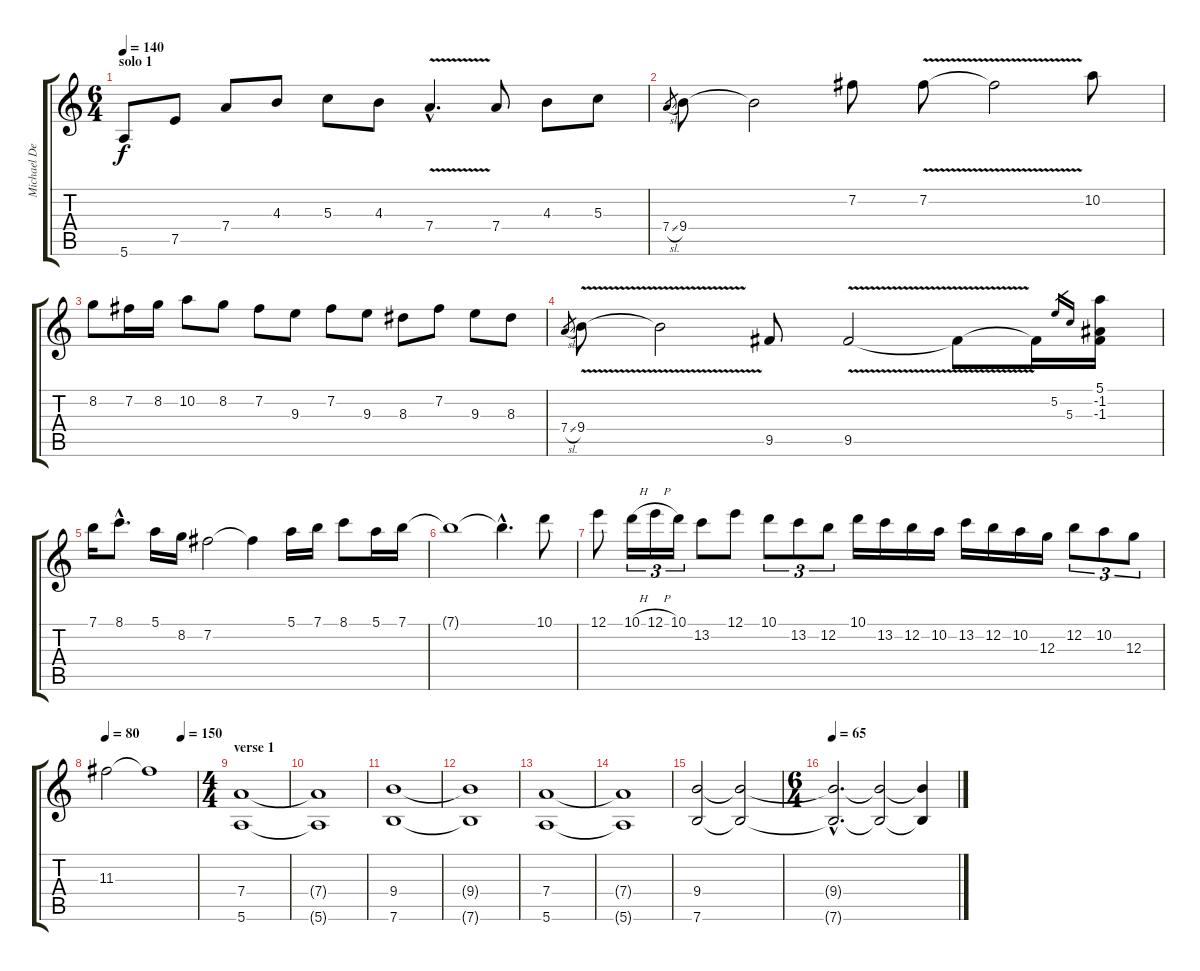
\track ("Michael Denner" "Michael De") {instrument distortionguitar}
\staff {score tabs}
\tuning (E4 B3 G3 D3 A2 E2) {hide}
\ts (6 4)
\section ("" "solo 1")
\tempo 140
\clef g2
\ks c
5.6.8{dy f} 7.5.8 7.4.8 4.3.8 5.3.8 4.3.8 7.4{v hac}.4{d} 7.4.8 4.3.8 5.3.8 |
7.4{sl}.8{gr} 9.4.8 9.4{t}.2 7.2.8 7.2{v}.8 7.2{t}.2 10.2.8 |
8.2.8 7.2.16 8.2.16 10.2.8 8.2.8 7.2.8 9.3.8 7.2.8 9.3.8 8.3.8 7.2.8 9.3.8 8.3.8 |
7.4{sl}.8{gr} 9.4{v}.8 9.4{t}.2 9.5.8 9.5{v}.2 9.5{t}.8 9.5{t}.16 5.2.16{gr} 5.3.16{gr} (5.1 -1.2 -1.3).16 |
7.1.16 8.1{hac}.8{d} 5.1.16 8.2.16 7.2.2 7.2{t}.4 5.1.16 7.1.16 8.1.8 5.1.16 7.1.16 |
7.1{t}.1 7.1{hac t}.4{d} 10.1.8 |
12.1.8 10.1{h}.16{tu (3 2)} 12.1{h}.16{tu (3 2)} 10.1.16{tu (3 2)} 13.2.8 12.1.8 10.1.8{tu (3 2)} 13.2.8{tu (3 2)} 12.2.8{tu (3 2)} 10.1.16 13.2.16 12.2.16 10.2.16 13.2.16 12.2.16 10.2.16 12.3.16 12.2.8{tu (3 2)} 10.2.8{tu (3 2)} 12.3.8{tu (3 2)} |
\tempo 80
\tempo (150 0.8333333333333334)
11.3.2 11.3{t}.1 |
\ts (4 4)
\section ("" "verse 1")
(7.4 5.6).1{volume 12 instrument distortionguitar} |
(7.4{t} 5.6{t}).1 |
(9.4 7.6).1 |
(9.4{t} 7.6{t}).1 |
(7.4 5.6).1 |
(7.4{t} 5.6{t}).1 |
(9.4 7.6).2 (9.4{t} 7.6{t}).2 |
\ts (6 4)
\tempo 65
(9.4{hac t} 7.6{hac t}).2{d} (9.4{t} 7.6{t}).2{volume 0} (9.4{t} 7.6{t}).4
